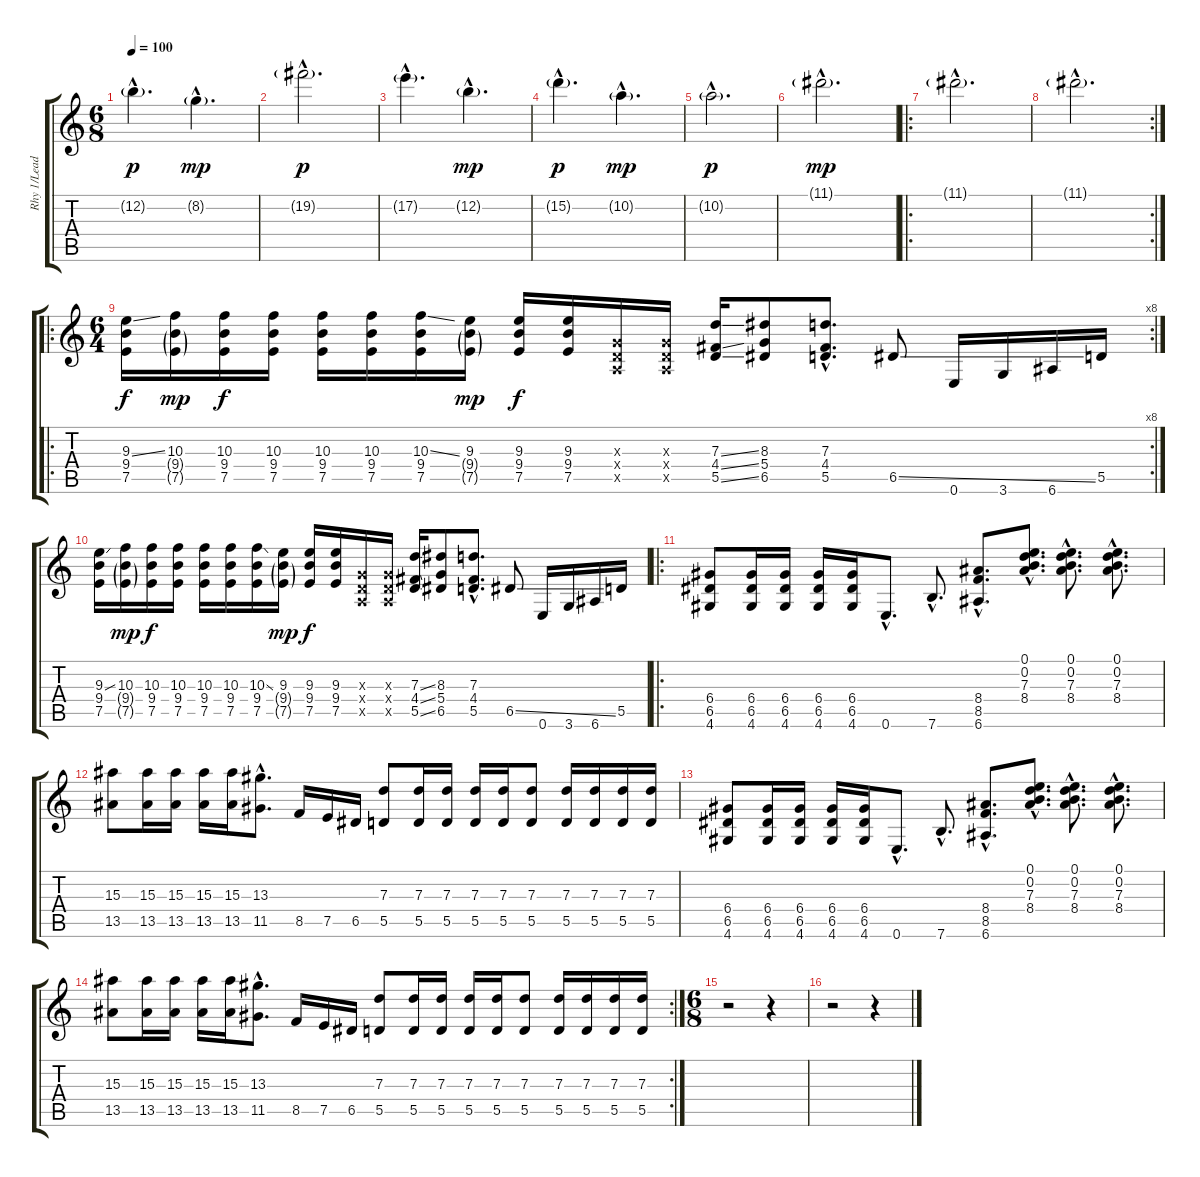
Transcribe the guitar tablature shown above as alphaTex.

\track ("Rhy 1/Lead 2" "Rhy 1/Lead") {instrument distortionguitar}
\staff {score tabs}
\tuning (E4 B3 G3 D3 A2 E2) {hide}
\ts (6 8)
\tempo 100
\clef g2
\ks c
12.2{g hac}.4{d dy p} 8.2{g hac}.4{d dy mp} |
19.2{g hac}.2{d dy p} |
17.2{g hac}.4{d} 12.2{g hac}.4{d dy mp} |
15.2{g hac}.4{d dy p} 10.2{g hac}.4{d dy mp} |
10.2{g hac}.2{d dy p} |
11.1{g hac}.2{d dy mp} |
\ro
11.1{g hac}.2{d} |
\rc 2
11.1{g hac}.2{d} |
\ro
\rc 8
\ts (6 4)
(9.3{ss} 9.4 7.5).16{dy f balance 3} (10.3 9.4{g} 7.5{g}).16{dy mp} (10.3 9.4 7.5).16{dy f} (10.3 9.4 7.5).16 (10.3 9.4 7.5).16 (10.3 9.4 7.5).16 (10.3{ss} 9.4 7.5).16 (9.3 9.4{g} 7.5{g}).16{dy mp} (9.3 9.4 7.5).16{dy f} (9.3 9.4 7.5).16 (0.3{x} 0.4{x} 0.5{x}).16 (0.3{x} 0.4{x} 0.5{x}).16 (7.3{ss} 4.4{ss} 5.5{ss}).16 (8.3 5.4 6.5).8 (7.3{hac} 4.4{hac} 5.5{hac}).8{d} 6.5{ss}.8 0.6.16 3.6.16 6.6.16 5.5.16 |
(9.3{ss} 9.4 7.5).16{balance 3} (10.3 9.4{g} 7.5{g}).16{dy mp} (10.3 9.4 7.5).16{dy f} (10.3 9.4 7.5).16 (10.3 9.4 7.5).16 (10.3 9.4 7.5).16 (10.3{ss} 9.4 7.5).16 (9.3 9.4{g} 7.5{g}).16{dy mp} (9.3 9.4 7.5).16{dy f} (9.3 9.4 7.5).16 (0.3{x} 0.4{x} 0.5{x}).16 (0.3{x} 0.4{x} 0.5{x}).16 (7.3{ss} 4.4{ss} 5.5{ss}).16 (8.3 5.4 6.5).8 (7.3{hac} 4.4{hac} 5.5{hac}).8{d} 6.5{ss}.8 0.6.16 3.6.16 6.6.16 5.5.16 |
\ro
(6.4 6.5 4.6).8{balance 3} (6.4 6.5 4.6).16 (6.4 6.5 4.6).16 (6.4 6.5 4.6).16 (6.4 6.5 4.6).16 0.6{hac}.8{d} 7.6{hac}.8{d} (8.4{hac} 8.5{hac} 6.6{hac}).8{d} (0.1{hac} 0.2{hac} 7.3{hac} 8.4{hac}).8{d} (0.1{hac} 0.2{hac} 7.3{hac} 8.4{hac}).8{d} (0.1{hac} 0.2{hac} 7.3{hac} 8.4{hac}).8{d} |
(15.3 13.5).8 (15.3 13.5).16 (15.3 13.5).16 (15.3 13.5).16 (15.3 13.5).16 (13.3{hac} 11.5{hac}).8{d} 8.5.16 7.5.16 6.5.16 (7.3 5.5).8 (7.3 5.5).16 (7.3 5.5).16 (7.3 5.5).16 (7.3 5.5).16 (7.3 5.5).8 (7.3 5.5).16 (7.3 5.5).16 (7.3 5.5).16 (7.3 5.5).16 |
(6.4 6.5 4.6).8 (6.4 6.5 4.6).16 (6.4 6.5 4.6).16 (6.4 6.5 4.6).16 (6.4 6.5 4.6).16 0.6{hac}.8{d} 7.6{hac}.8{d} (8.4{hac} 8.5{hac} 6.6{hac}).8{d} (0.1{hac} 0.2{hac} 7.3{hac} 8.4{hac}).8{d} (0.1{hac} 0.2{hac} 7.3{hac} 8.4{hac}).8{d} (0.1{hac} 0.2{hac} 7.3{hac} 8.4{hac}).8{d} |
\rc 2
(15.3 13.5).8 (15.3 13.5).16 (15.3 13.5).16 (15.3 13.5).16 (15.3 13.5).16 (13.3{hac} 11.5{hac}).8{d} 8.5.16 7.5.16 6.5.16 (7.3 5.5).8 (7.3 5.5).16 (7.3 5.5).16 (7.3 5.5).16 (7.3 5.5).16 (7.3 5.5).8 (7.3 5.5).16 (7.3 5.5).16 (7.3 5.5).16 (7.3 5.5).16 |
\ts (6 8)
r.2 r.4 |
r.2 r.4
